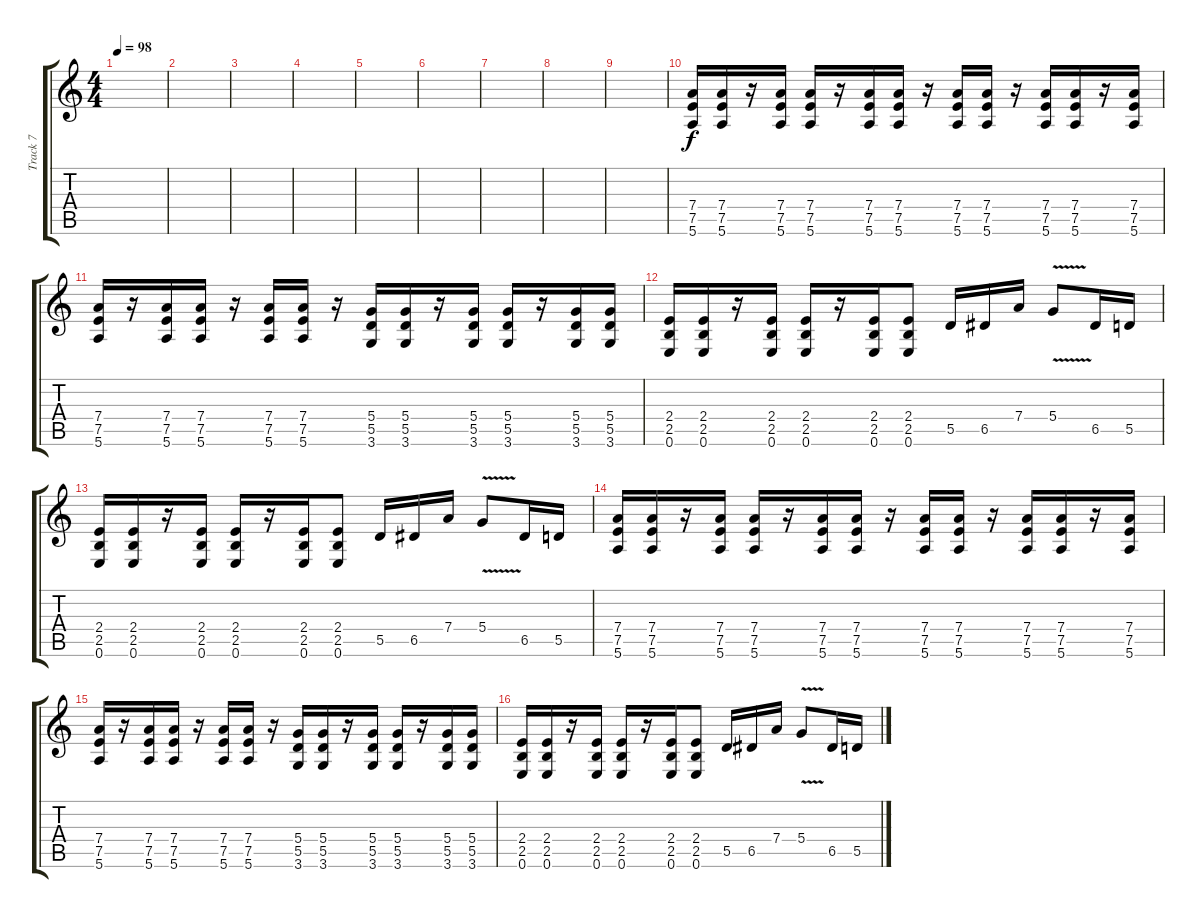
\track ("Track 7" "Track 7") {instrument distortionguitar}
\staff {score tabs}
\tuning (E4 B3 G3 D3 A2 E2) {hide}
\ts (4 4)
\tempo 98
\clef g2
\ks c
|
|
|
|
|
|
|
|
|
(7.4 7.5 5.6).16 (7.4 7.5 5.6).16 r.16 (7.4 7.5 5.6).16 (7.4 7.5 5.6).16 r.16 (7.4 7.5 5.6).16 (7.4 7.5 5.6).16 r.16 (7.4 7.5 5.6).16 (7.4 7.5 5.6).16 r.16 (7.4 7.5 5.6).16 (7.4 7.5 5.6).16 r.16 (7.4 7.5 5.6).16 |
(7.4 7.5 5.6).16 r.16 (7.4 7.5 5.6).16 (7.4 7.5 5.6).16 r.16 (7.4 7.5 5.6).16 (7.4 7.5 5.6).16 r.16 (5.4 5.5 3.6).16 (5.4 5.5 3.6).16 r.16 (5.4 5.5 3.6).16 (5.4 5.5 3.6).16 r.16 (5.4 5.5 3.6).16 (5.4 5.5 3.6).16 |
(2.4 2.5 0.6).16 (2.4 2.5 0.6).16 r.16 (2.4 2.5 0.6).16 (2.4 2.5 0.6).16 r.16 (2.4 2.5 0.6).16 (2.4 2.5 0.6).8 5.5.16 6.5.16 7.4.16 5.4{v}.8 6.5.16 5.5.16 |
(2.4 2.5 0.6).16 (2.4 2.5 0.6).16 r.16 (2.4 2.5 0.6).16 (2.4 2.5 0.6).16 r.16 (2.4 2.5 0.6).16 (2.4 2.5 0.6).8 5.5.16 6.5.16 7.4.16 5.4{v}.8 6.5.16 5.5.16 |
(7.4 7.5 5.6).16 (7.4 7.5 5.6).16 r.16 (7.4 7.5 5.6).16 (7.4 7.5 5.6).16 r.16 (7.4 7.5 5.6).16 (7.4 7.5 5.6).16 r.16 (7.4 7.5 5.6).16 (7.4 7.5 5.6).16 r.16 (7.4 7.5 5.6).16 (7.4 7.5 5.6).16 r.16 (7.4 7.5 5.6).16 |
(7.4 7.5 5.6).16 r.16 (7.4 7.5 5.6).16 (7.4 7.5 5.6).16 r.16 (7.4 7.5 5.6).16 (7.4 7.5 5.6).16 r.16 (5.4 5.5 3.6).16 (5.4 5.5 3.6).16 r.16 (5.4 5.5 3.6).16 (5.4 5.5 3.6).16 r.16 (5.4 5.5 3.6).16 (5.4 5.5 3.6).16 |
(2.4 2.5 0.6).16 (2.4 2.5 0.6).16 r.16 (2.4 2.5 0.6).16 (2.4 2.5 0.6).16 r.16 (2.4 2.5 0.6).16 (2.4 2.5 0.6).8 5.5.16 6.5.16 7.4.16 5.4{v}.8 6.5.16 5.5.16
